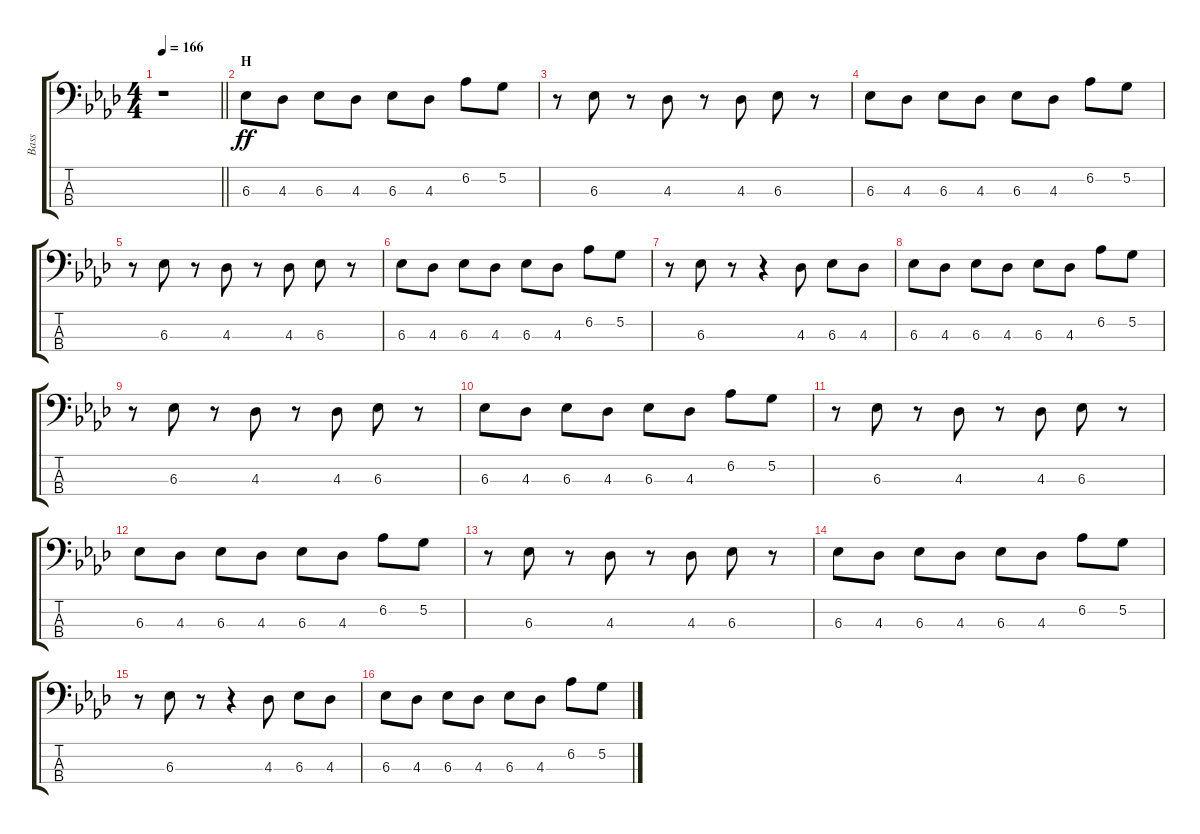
\track ("Bass" "Bass") {instrument electricbassfinger}
\staff {score tabs}
\tuning (G2 D2 A1 E1) {hide}
\ts (4 4)
\tempo 166
\clef f4
\barLineRight lightlight
\ks ab
r.1{dy ff} |
\section ("" "H")
6.3.8 4.3.8 6.3.8 4.3.8 6.3.8 4.3.8 6.2.8 5.2.8 |
r.8 6.3.8 r.8 4.3.8 r.8 4.3.8 6.3.8 r.8 |
6.3.8 4.3.8 6.3.8 4.3.8 6.3.8 4.3.8 6.2.8 5.2.8 |
r.8 6.3.8 r.8 4.3.8 r.8 4.3.8 6.3.8 r.8 |
6.3.8 4.3.8 6.3.8 4.3.8 6.3.8 4.3.8 6.2.8 5.2.8 |
r.8 6.3.8 r.8 r.4 4.3.8 6.3.8 4.3.8 |
6.3.8 4.3.8 6.3.8 4.3.8 6.3.8 4.3.8 6.2.8 5.2.8 |
r.8 6.3.8 r.8 4.3.8 r.8 4.3.8 6.3.8 r.8 |
6.3.8 4.3.8 6.3.8 4.3.8 6.3.8 4.3.8 6.2.8 5.2.8 |
r.8 6.3.8 r.8 4.3.8 r.8 4.3.8 6.3.8 r.8 |
6.3.8 4.3.8 6.3.8 4.3.8 6.3.8 4.3.8 6.2.8 5.2.8 |
r.8 6.3.8 r.8 4.3.8 r.8 4.3.8 6.3.8 r.8 |
6.3.8 4.3.8 6.3.8 4.3.8 6.3.8 4.3.8 6.2.8 5.2.8 |
r.8 6.3.8 r.8 r.4 4.3.8 6.3.8 4.3.8 |
6.3.8 4.3.8 6.3.8 4.3.8 6.3.8 4.3.8 6.2.8 5.2.8
